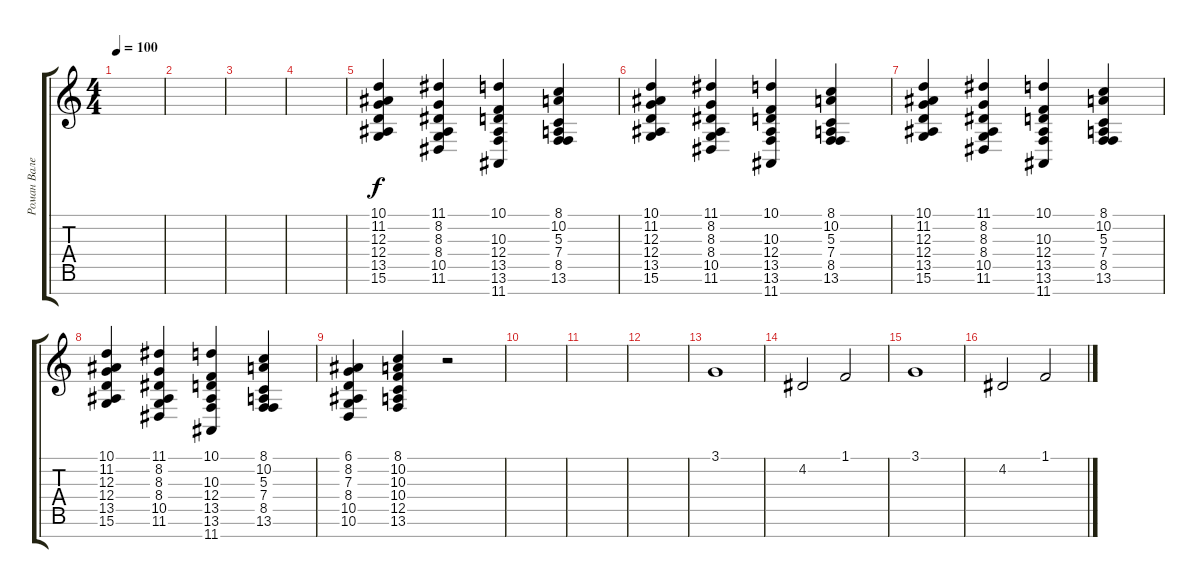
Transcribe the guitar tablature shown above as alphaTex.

\track ("Роман Валерьев" "Роман Вале") {instrument stringensemble2}
\staff {score tabs}
\tuning (E4 B3 G3 D3 A2 E2 B1) {hide}
\ts (4 4)
\tempo 100
\clef g2
\ks c
|
|
|
|
(10.1 11.2 12.3 12.4 13.5 15.6).4 (11.1 8.2 8.3 8.4 10.5 11.6).4 (10.1 10.3 12.4 13.5 13.6 11.7).4 (8.1 10.2 5.3 7.4 8.5 13.6).4 |
(10.1 11.2 12.3 12.4 13.5 15.6).4 (11.1 8.2 8.3 8.4 10.5 11.6).4 (10.1 10.3 12.4 13.5 13.6 11.7).4 (8.1 10.2 5.3 7.4 8.5 13.6).4 |
(10.1 11.2 12.3 12.4 13.5 15.6).4 (11.1 8.2 8.3 8.4 10.5 11.6).4 (10.1 10.3 12.4 13.5 13.6 11.7).4 (8.1 10.2 5.3 7.4 8.5 13.6).4 |
(10.1 11.2 12.3 12.4 13.5 15.6).4 (11.1 8.2 8.3 8.4 10.5 11.6).4 (10.1 10.3 12.4 13.5 13.6 11.7).4 (8.1 10.2 5.3 7.4 8.5 13.6).4 |
(6.1 8.2 7.3 8.4 10.5 10.6).4 (8.1 10.2 10.3 10.4 12.5 13.6).4 r.2 |
|
|
|
3.1.1 |
4.2.2 1.1.2 |
3.1.1 |
4.2.2 1.1.2
